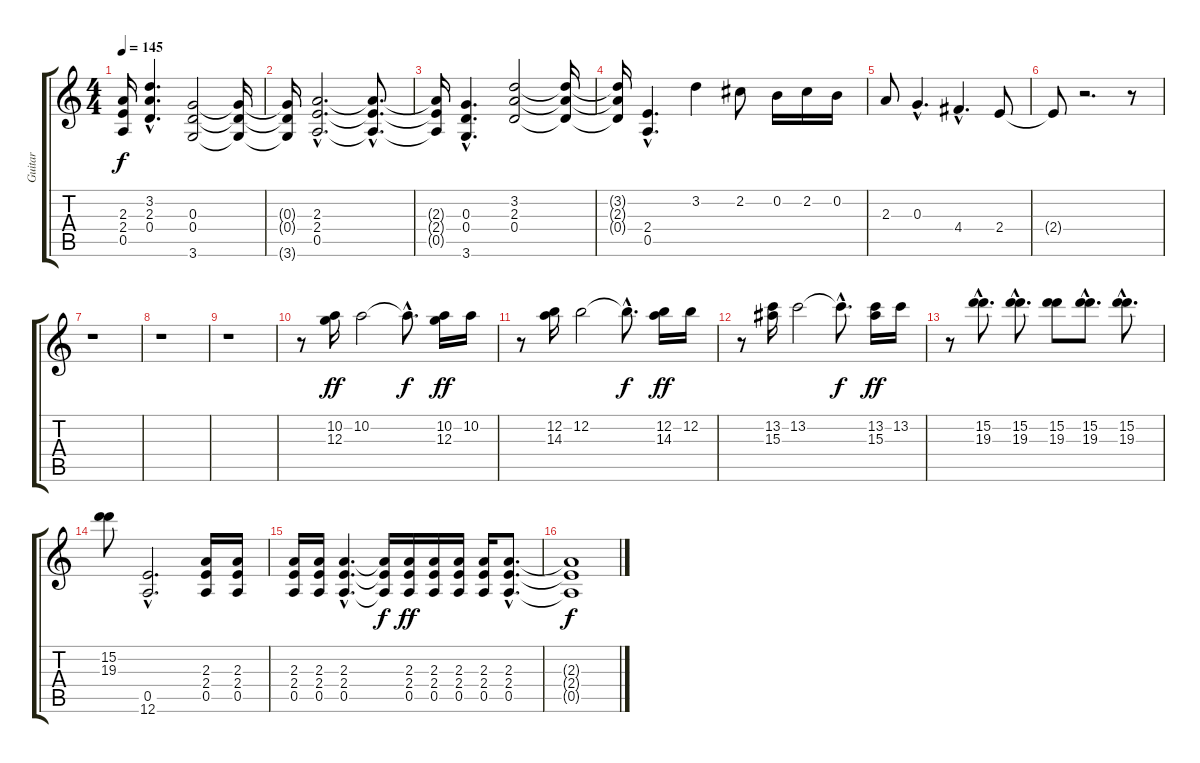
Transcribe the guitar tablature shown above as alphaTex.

\track ("Guitar " "Guitar ") {instrument electricguitarclean}
\staff {score tabs}
\tuning (E4 B3 G3 D3 A2 E2) {hide}
\ts (4 4)
\tempo 145
\clef g2
\ks c
(2.3{t} 2.4{t} 0.5{t}).16{dy f} (3.2{hac} 2.3{hac} 0.4{hac}).4{d} (0.3 0.4 3.6).2 (0.3{t} 0.4{t} 3.6{t}).16 |
(0.3{t} 0.4{t} 3.6{t}).16 (2.3{hac} 2.4{hac} 0.5{hac}).2{d} (2.3{hac t} 2.4{hac t} 0.5{hac t}).8{d} |
(2.3{t} 2.4{t} 0.5{t}).16 (0.3{hac} 0.4{hac} 3.6{hac}).4{d} (3.2 2.3 0.4).2 (3.2{t} 2.3{t} 0.4{t}).16 |
(3.2{t} 2.3{t} 0.4{t}).16 (2.4{hac} 0.5{hac}).4{d} 3.2.4 2.2.8 0.2.16 2.2.16 0.2.16 |
2.3.8 0.3{hac}.4{d} 4.4{hac}.4{d} 2.4.8 |
2.4{t}.8 r.2{d} r.8 |
r.1 |
r.1 |
r.1 |
r.8 (10.2 12.3).16{dy ff} 10.2.2 10.2{hac t}.8{d dy f} (10.2 12.3).16{dy ff} 10.2.16 |
r.8 (12.2 14.3).16 12.2.2 12.2{hac t}.8{d dy f} (12.2 14.3).16{dy ff} 12.2.16 |
r.8 (13.2 15.3).16 13.2.2 13.2{hac t}.8{d dy f} (13.2 15.3).16{dy ff} 13.2.16 |
r.8 (15.2{hac} 19.3{hac}).8{d} (15.2{hac} 19.3{hac}).8{d} (15.2 19.3).8 (15.2{hac} 19.3{hac}).8{d} (15.2{hac} 19.3{hac}).8{d} |
(15.2 19.3).8 (0.5{hac} 12.6{hac}).2{d} (2.3 2.4 0.5).16 (2.3 2.4 0.5).16 |
(2.3 2.4 0.5).16 (2.3 2.4 0.5).16 (2.3{hac} 2.4{hac} 0.5{hac}).4{d} (2.3{t} 2.4{t} 0.5{t}).16{dy f} (2.3 2.4 0.5).16{dy ff} (2.3 2.4 0.5).16 (2.3 2.4 0.5).16 (2.3 2.4 0.5).16 (2.3{hac} 2.4{hac} 0.5{hac}).8{d} |
(2.3{t} 2.4{t} 0.5{t}).1{dy f}
